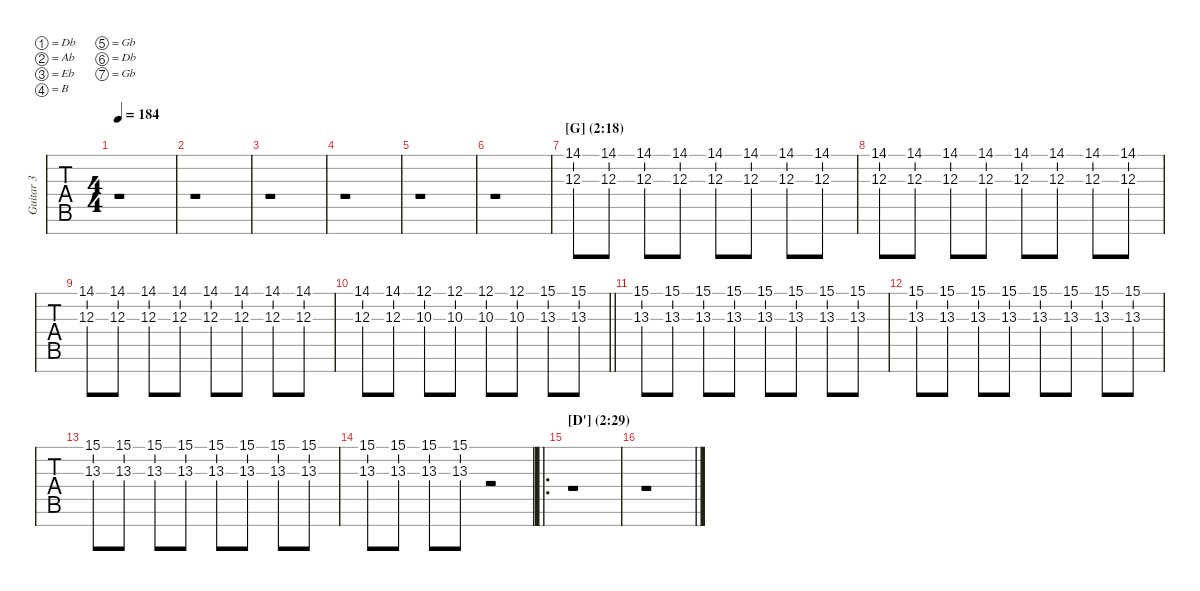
\defaultSystemsLayout 2
\hideDynamics
\bracketExtendMode nobrackets
\multiTrackTrackNamePolicy allsystems
\firstSystemTrackNameMode fullname
\otherSystemsTrackNameMode fullname
\track ("Guitar 3" "Gtr. 3") {mute instrument overdrivenguitar}
\staff {tabs}
\tuning (Db4 Ab3 Eb3 B2 Gb2 Db2 Gb1)
\ts (4 4)
\tempo 184
\clef g2
\ks c
r.1{dy mf} |
r.1 |
r.1 |
r.1 |
r.1 |
r.1 |
\section ("" "[G] (2:18)")
(14.1{acc #} 12.3{acc #}).8 (14.1{acc #} 12.3{acc #}).8 (14.1{acc #} 12.3{acc #}).8 (14.1{acc #} 12.3{acc #}).8 (14.1{acc #} 12.3{acc #}).8 (14.1{acc #} 12.3{acc #}).8 (14.1{acc #} 12.3{acc #}).8 (14.1{acc #} 12.3{acc #}).8 |
(14.1{acc #} 12.3{acc #}).8 (14.1{acc #} 12.3{acc #}).8 (14.1{acc #} 12.3{acc #}).8 (14.1{acc #} 12.3{acc #}).8 (14.1{acc #} 12.3{acc #}).8 (14.1{acc #} 12.3{acc #}).8 (14.1{acc #} 12.3{acc #}).8 (14.1{acc #} 12.3{acc #}).8 |
(14.1{acc #} 12.3{acc #}).8 (14.1{acc #} 12.3{acc #}).8 (14.1{acc #} 12.3{acc #}).8 (14.1{acc #} 12.3{acc #}).8 (14.1{acc #} 12.3{acc #}).8 (14.1{acc #} 12.3{acc #}).8 (14.1{acc #} 12.3{acc #}).8 (14.1{acc #} 12.3{acc #}).8 |
\barLineRight lightlight
(14.1{acc #} 12.3{acc #}).8 (14.1{acc #} 12.3{acc #}).8 (12.1{acc #} 10.3{acc #}).8 (12.1{acc #} 10.3{acc #}).8 (12.1{acc #} 10.3{acc #}).8 (12.1{acc #} 10.3{acc #}).8 (15.1 13.3).8 (15.1 13.3).8 |
(15.1 13.3).8 (15.1 13.3).8 (15.1 13.3).8 (15.1 13.3).8 (15.1 13.3).8 (15.1 13.3).8 (15.1 13.3).8 (15.1 13.3).8 |
(15.1 13.3).8 (15.1 13.3).8 (15.1 13.3).8 (15.1 13.3).8 (15.1 13.3).8 (15.1 13.3).8 (15.1 13.3).8 (15.1 13.3).8 |
(15.1 13.3).8 (15.1 13.3).8 (15.1 13.3).8 (15.1 13.3).8 (15.1 13.3).8 (15.1 13.3).8 (15.1 13.3).8 (15.1 13.3).8 |
(15.1 13.3).8 (15.1 13.3).8 (15.1 13.3).8 (15.1 13.3).8 r.2 |
\ro
\section ("" "[D'] (2:29)")
r.1 |
r.1
